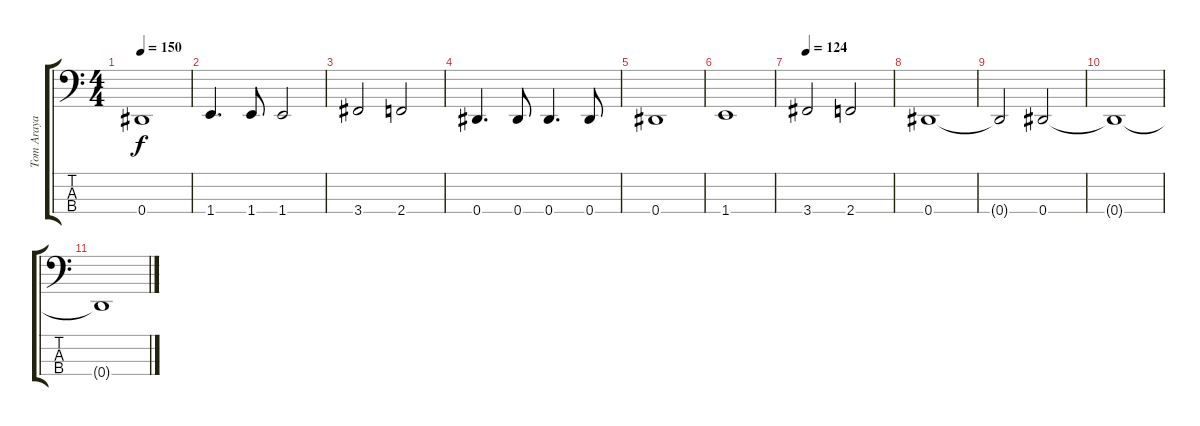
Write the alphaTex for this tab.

\track ("Tom Araya (Bass)" "Tom Araya ") {instrument electricbasspick}
\staff {score tabs}
\tuning (Gb2 Db2 Ab1 Eb1) {hide}
\ts (4 4)
\tempo 150
\clef f4
\ks c
0.4{t}.1{dy f} |
1.4.4{d} 1.4.8 1.4.2 |
3.4.2 2.4.2 |
0.4.4{d} 0.4.8 0.4.4{d} 0.4.8 |
0.4.1 |
1.4.1 |
\tempo 124
3.4.2 2.4.2 |
0.4.1 |
0.4{t}.2 0.4.2 |
0.4{t}.1 |
0.4{t}.1
